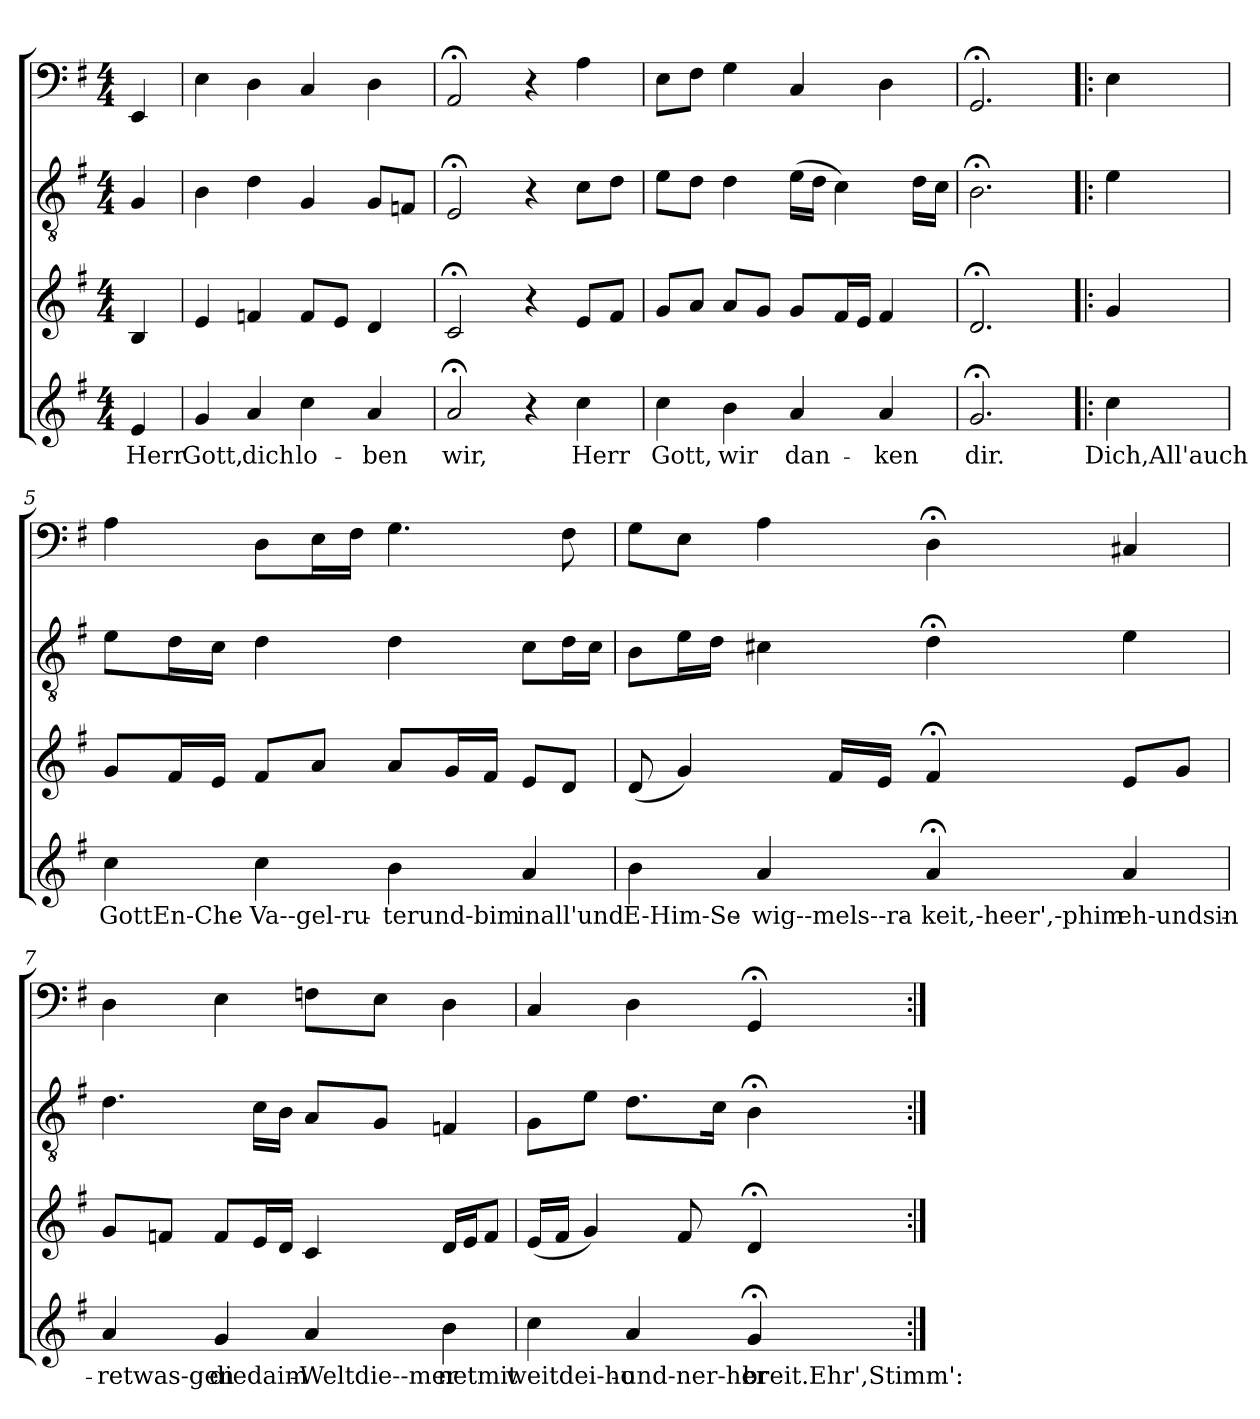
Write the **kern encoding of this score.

**kern	**text	**kern	**kern	**kern
*part4	*part4	*part3	*part2	*part1
*staff4	*staff4	*staff3	*staff2	*staff1
*clefG2	*	*clefG2	*clefGv2	*clefF4
*k[f#]	*	*k[f#]	*k[f#]	*k[f#]
*e:	*	*e:	*e:	*e:
*M4/4	*	*M4/4	*M4/4	*M4/4
=	=	=	=	=
4e/	Herr	4B/	4G/	4EE/
=1	=1	=1	=1	=1
4g/	Gott,	4e/	4B\	4E\
4a/	dich	4fn/	4d\	4D\
4cc\	lo-	8f/L	4G/	4C/
.	.	8e/J	.	.
4a/	-ben	4d/	8G/L	4D\
.	.	.	8Fn/J	.
=2	=2	=2	=2	=2
2a;</	wir,	2c;</	2E;</	2AA;</
4r	.	4r	4r	4r
4cc\	Herr	8e/L	8c\L	4A\
.	.	8f#/J	8d\J	.
=3	=3	=3	=3	=3
4cc\	Gott,	8g/L	8e\L	8E\L
.	.	8a/J	8d\J	8F#\J
4b\	wir	8a/L	4d\	4G\
.	.	8g/J	.	.
4a/	dan-	8g/L	(16e\LL	4C/
.	.	.	16d\JJ	.
.	.	16f#/L	4c\)	.
.	.	16e/JJ	.	.
4a/	-ken	4f#/	.	4D\
.	.	.	16d\LL	.
.	.	.	16c\JJ	.
=4	=4	=4	=4	=4
2.g;</	dir.	2.d;</	2.B;<\	2.GG;</
=!|:	=!|:	=!|:	=!|:	=!|:
4cc\	Dich,All'auch	4g/	4e\	4E\
=5	=5	=5	=5	=5
4cc\	GottEn-Che-	8g/L	8e\L	4A\
.	.	16f#/L	16d\L	.
.	.	16e/JJ	16c\JJ	.
4cc\	Va--gel-ru-	8f#/L	4d\	8D\L
.	.	8a/J	.	16E\L
.	.	.	.	16F#\JJ
4b\	-terund-bim	8a/L	4d\	4.G\
.	.	16g/L	.	.
.	.	16f#/JJ	.	.
4a/	inall'und	8e/L	8c\L	.
.	.	8d/J	16d\L	8F#\
.	.	.	16c\JJ	.
=6	=6	=6	=6	=6
4b\	E-Him-Se-	(8d/	8B\L	8G\L
.	.	4g/)	16e\L	8E\J
.	.	.	16d\JJ	.
4a/	-wig--mels--ra-	.	4c#X\	4A\
.	.	16f#/LL	.	.
.	.	16e/JJ	.	.
4a;</	-keit,-heer',-phim	4f#;</	4d;<\	4D;<\
4a/	eh-undsin-	8e/L	4e\	4C#X/
.	.	8g/J	.	.
=7	=7	=7	=7	=7
4a/	-retwas-gen	8g/L	4.d\	4D\
.	.	8fn/J	.	.
4g/	diedaim-	8f/L	.	4E\
.	.	16e/L	16c\LL	.
.	.	16d/JJ	16B\JJ	.
4a/	Weltdie--mer	4c/	8A/L	8Fn\L
.	.	.	8G/J	8E\J
4b\	-netmit	16d/LL	4Fn/	4D\
.	.	16e/J	.	.
.	.	8f/J	.	.
=8	=8	=8	=8	=8
4cc\	weitdei-ho-	(16e/LL	8G\L	4C/
.	.	16f#/JJ	.	.
.	.	4g/)	8e\J	.
4a/	und-ner-her	.	8.d\L	4D\
.	.	8f#/	.	.
.	.	.	16c\Jk	.
4g;</	breit.Ehr',Stimm':	4d;</	4B;<\	4GG;</
=:|!	=:|!	=:|!	=:|!	=:|!
*-	*-	*-	*-	*-
